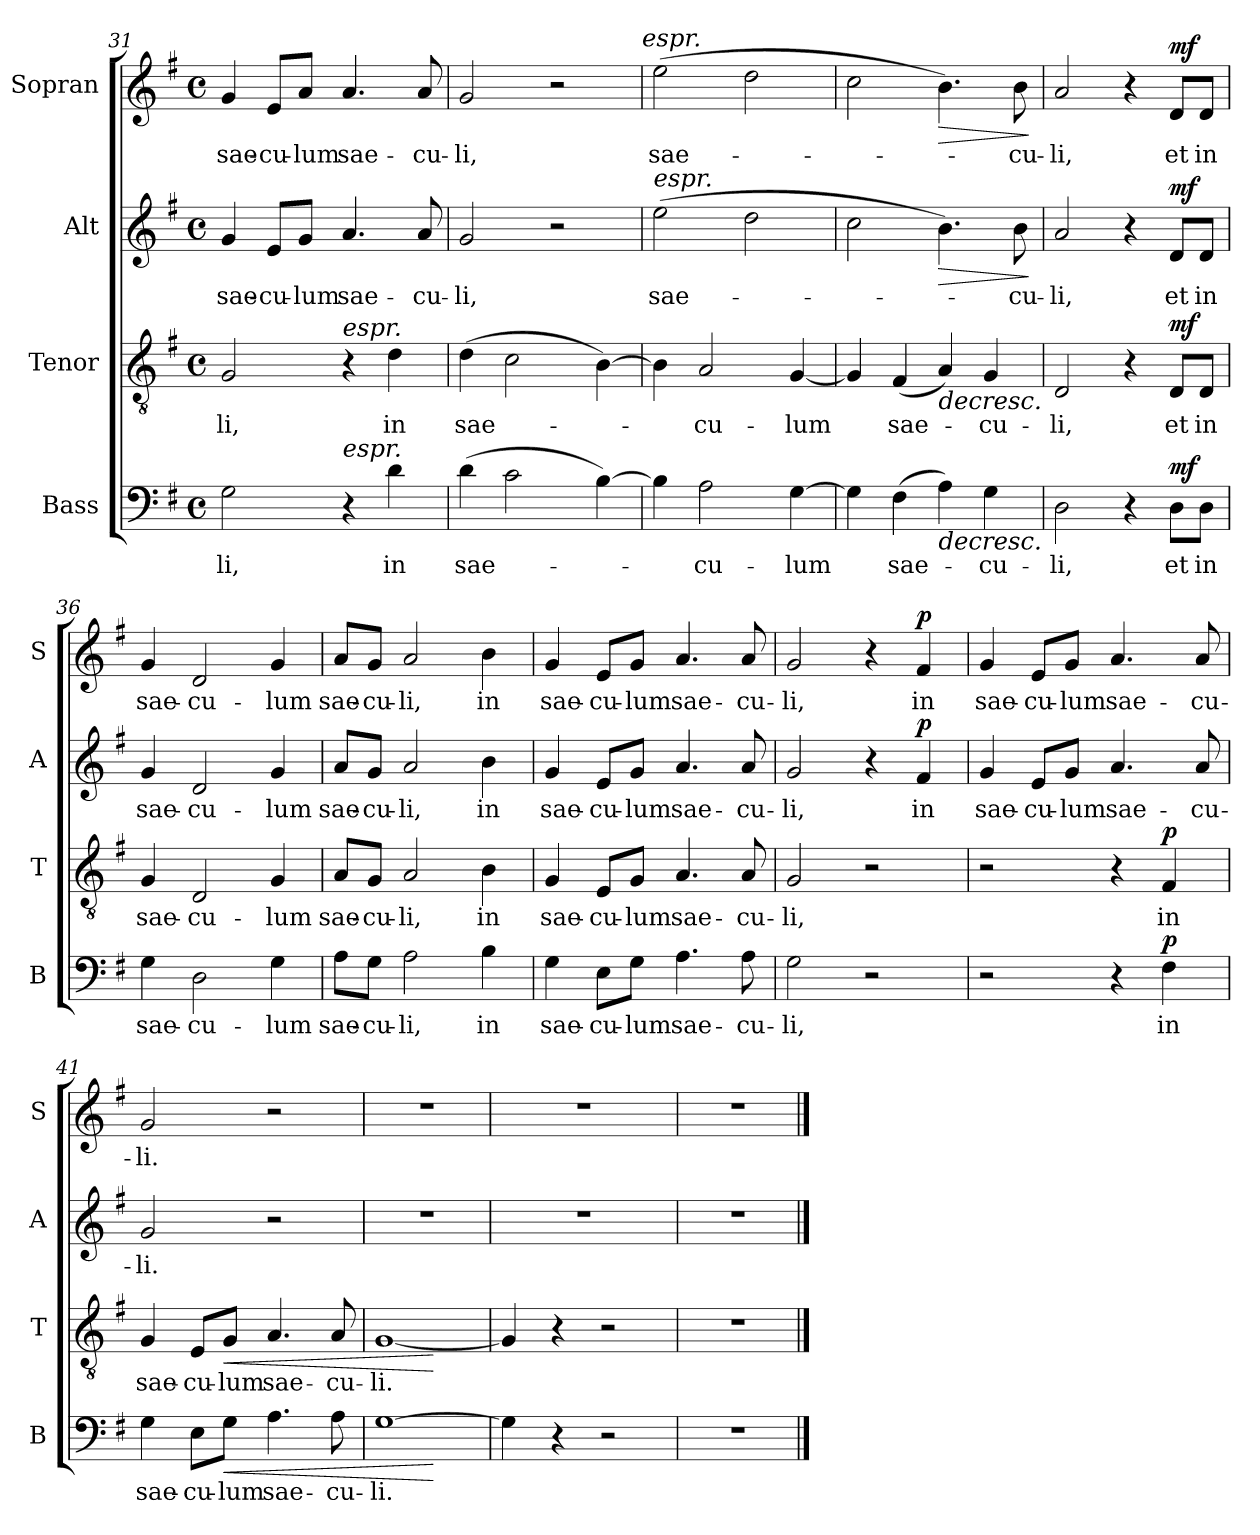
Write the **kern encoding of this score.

**kern	**text	**dynam	**kern	**text	**dynam	**kern	**text	**dynam	**kern	**text	**dynam
*part4	*part4	*part4	*part3	*part3	*part3	*part2	*part2	*part2	*part1	*part1	*part1
*staff4	*staff4	*staff4	*staff3	*staff3	*staff3	*staff2	*staff2	*staff2	*staff1	*staff1	*staff1
*I"Bass	*	*	*I"Tenor	*	*	*I"Alt	*	*	*I"Sopran	*	*
*I'B	*	*	*I'T	*	*	*I'A	*	*	*I'S	*	*
*clefF4	*	*	*clefGv2	*	*	*clefG2	*	*	*clefG2	*	*
*k[f#]	*	*	*k[f#]	*	*	*k[f#]	*	*	*k[f#]	*	*
*G:	*	*	*G:	*	*	*G:	*	*	*G:	*	*
*M4/4	*	*	*M4/4	*	*	*M4/4	*	*	*M4/4	*	*
*met(c)	*	*	*met(c)	*	*	*met(c)	*	*	*met(c)	*	*
=31	=31	=31	=31	=31	=31	=31	=31	=31	=31	=31	=31
!	!LO:LY:b	!	!	!LO:LY:b	!	!	!LO:LY:b	!	!	!LO:LY:b	!
2G\	-li,	.	2G/	-li,	.	4g/	sae-	.	4g/	sae-	.
!	!	!	!	!	!	!	!LO:LY:b	!	!	!LO:LY:b	!
.	.	.	.	.	.	8e/L	-cu-	.	8e/L	-cu-	.
!	!	!	!	!	!	!	!LO:LY:b	!	!	!LO:LY:b	!
.	.	.	.	.	.	8g/J	-lum	.	8a/J	-lum	.
!	!	!	!LO:TX:a:i:t=espr.	!	!	!	!	!	!	!	!
!LO:TX:a:i:t=espr.	!	!	!	!	!	!	!	!	!	!	!
!	!	!	!	!	!	!	!LO:LY:b	!	!	!LO:LY:b	!
4r	.	.	4r	.	.	4.a/	sae-	.	4.a/	sae-	.
!	!LO:LY:b	!	!	!LO:LY:b	!	!	!	!	!	!	!
4d\	in	.	4d\	in	.	.	.	.	.	.	.
!	!	!	!	!	!	!	!LO:LY:b	!	!	!LO:LY:b	!
.	.	.	.	.	.	8a/	-cu-	.	8a/	-cu-	.
=32	=32	=32	=32	=32	=32	=32	=32	=32	=32	=32	=32
!	!LO:LY:b	!	!	!LO:LY:b	!	!	!LO:LY:b	!	!	!LO:LY:b	!
(>4d\	sae-	.	(>4d\	sae-	.	2g/	-li,	.	2g/	-li,	.
2c\	.	.	2c\	.	.	.	.	.	.	.	.
.	.	.	.	.	.	2r	.	.	2r	.	.
[4B\)	.	.	[4B\)	.	.	.	.	.	.	.	.
!	!	!	!	!	!	!	!	!	!LO:TX:a:i:t=espr.	!	!
=33	=33	=33	=33	=33	=33	=33	=33	=33	=33	=33	=33
!	!	!	!	!	!	!LO:TX:a:i:t=espr.	!	!	!	!	!
!	!	!	!	!	!	!	!LO:LY:b	!	!	!LO:LY:b	!
4B\]	.	.	4B\]	.	.	(>2ee\	sae-	.	(>2ee\	sae-	.
!	!LO:LY:b	!	!	!LO:LY:b	!	!	!	!	!	!	!
2A\	-cu-	.	2A/	-cu-	.	.	.	.	.	.	.
.	.	.	.	.	.	2dd\	.	.	2dd\	.	.
!	!LO:LY:b	!	!	!LO:LY:b	!	!	!	!	!	!	!
[4G\	-lum	.	[4G/	-lum	.	.	.	.	.	.	.
!!LO:PB:g=z
=34	=34	=34	=34	=34	=34	=34	=34	=34	=34	=34	=34
4G\]	.	.	4G/]	.	.	2cc\	.	.	2cc\	.	.
!	!LO:LY:b	!	!	!LO:LY:b	!	!	!	!	!	!	!
(>4F#\	sae-	.	(<4F#/	sae-	.	.	.	.	.	.	.
!	!	!LO:HP:b	!	!	!LO:HP:b	!	!	!LO:HP:b	!	!	!LO:HP:b
4A\)	.	>	4A/)	.	>	4.b\)	.	>	4.b\)	.	>
!	!LO:LY:b	!	!	!LO:LY:b	!	!	!	!	!	!	!
4G\	-cu-	.	4G/	-cu-	.	.	.	.	.	.	.
!	!	!	!	!	!	!	!LO:LY:b	!	!	!LO:LY:b	!
.	.	.	.	.	.	8b\	-cu-	.	8b\	-cu-	.
.	.	.	.	.	.	.	.	]	.	.	]
=35	=35	=35	=35	=35	=35	=35	=35	=35	=35	=35	=35
!	!LO:LY:b	!	!	!LO:LY:b	!	!	!LO:LY:b	!	!	!LO:LY:b	!
2D\	-li,	.	2D/	-li,	.	2a/	-li,	.	2a/	-li,	.
4r	.	.	4r	.	.	4r	.	.	4r	.	.
!	!LO:LY:b	!LO:DY:a	!	!LO:LY:b	!LO:DY:a	!	!LO:LY:b	!LO:DY:a	!	!LO:LY:b	!LO:DY:a
8D\L	et	mf	8D/L	et	mf	8d/L	et	mf	8d/L	et	mf
!	!LO:LY:b	!	!	!LO:LY:b	!	!	!LO:LY:b	!	!	!LO:LY:b	!
8D\J	in	.	8D/J	in	.	8d/J	in	.	8d/J	in	.
=36	=36	=36	=36	=36	=36	=36	=36	=36	=36	=36	=36
!	!LO:LY:b	!	!	!LO:LY:b	!	!	!LO:LY:b	!	!	!LO:LY:b	!
4G\	sae-	.	4G/	sae-	.	4g/	sae-	.	4g/	sae-	.
!	!LO:LY:b	!	!	!LO:LY:b	!	!	!LO:LY:b	!	!	!LO:LY:b	!
2D\	-cu-	.	2D/	-cu-	.	2d/	-cu-	.	2d/	-cu-	.
!	!LO:LY:b	!	!	!LO:LY:b	!	!	!LO:LY:b	!	!	!LO:LY:b	!
4G\	-lum	.	4G/	-lum	.	4g/	-lum	.	4g/	-lum	.
=37	=37	=37	=37	=37	=37	=37	=37	=37	=37	=37	=37
!	!LO:LY:b	!	!	!LO:LY:b	!	!	!LO:LY:b	!	!	!LO:LY:b	!
8A\L	sae-	.	8A/L	sae-	.	8a/L	sae-	.	8a/L	sae-	.
!	!LO:LY:b	!	!	!LO:LY:b	!	!	!LO:LY:b	!	!	!LO:LY:b	!
8G\J	-cu-	.	8G/J	-cu-	.	8g/J	-cu-	.	8g/J	-cu-	.
!	!LO:LY:b	!	!	!LO:LY:b	!	!	!LO:LY:b	!	!	!LO:LY:b	!
2A\	-li,	.	2A/	-li,	.	2a/	-li,	.	2a/	-li,	.
!	!LO:LY:b	!	!	!LO:LY:b	!	!	!LO:LY:b	!	!	!LO:LY:b	!
4B\	in	.	4B\	in	.	4b\	in	.	4b\	in	.
=38	=38	=38	=38	=38	=38	=38	=38	=38	=38	=38	=38
!	!LO:LY:b	!	!	!LO:LY:b	!	!	!LO:LY:b	!	!	!LO:LY:b	!
4G\	sae-	.	4G/	sae-	.	4g/	sae-	.	4g/	sae-	.
!	!LO:LY:b	!	!	!LO:LY:b	!	!	!LO:LY:b	!	!	!LO:LY:b	!
8E\L	-cu-	.	8E/L	-cu-	.	8e/L	-cu-	.	8e/L	-cu-	.
!	!LO:LY:b	!	!	!LO:LY:b	!	!	!LO:LY:b	!	!	!LO:LY:b	!
8G\J	-lum	.	8G/J	-lum	.	8g/J	-lum	.	8g/J	-lum	.
!	!LO:LY:b	!	!	!LO:LY:b	!	!	!LO:LY:b	!	!	!LO:LY:b	!
4.A\	sae-	.	4.A/	sae-	.	4.a/	sae-	.	4.a/	sae-	.
!	!LO:LY:b	!	!	!LO:LY:b	!	!	!LO:LY:b	!	!	!LO:LY:b	!
8A\	-cu-	.	8A/	-cu-	.	8a/	-cu-	.	8a/	-cu-	.
!!LO:LB:g=z
=39	=39	=39	=39	=39	=39	=39	=39	=39	=39	=39	=39
!	!LO:LY:b	!	!	!LO:LY:b	!	!	!LO:LY:b	!	!	!LO:LY:b	!
2G\	-li,	.	2G/	-li,	.	2g/	-li,	.	2g/	-li,	.
2r	.	.	2r	.	.	4r	.	.	4r	.	.
!	!	!	!	!	!	!	!LO:LY:b	!LO:DY:a	!	!LO:LY:b	!LO:DY:a
.	.	.	.	.	.	4f#/	in	p	4f#/	in	p
=40	=40	=40	=40	=40	=40	=40	=40	=40	=40	=40	=40
!	!	!	!	!	!	!	!LO:LY:b	!	!	!LO:LY:b	!
2r	.	.	2r	.	.	4g/	sae-	.	4g/	sae-	.
!	!	!	!	!	!	!	!LO:LY:b	!	!	!LO:LY:b	!
.	.	.	.	.	.	8e/L	-cu-	.	8e/L	-cu-	.
!	!	!	!	!	!	!	!LO:LY:b	!	!	!LO:LY:b	!
.	.	.	.	.	.	8g/J	-lum	.	8g/J	-lum	.
!	!	!	!	!	!	!	!LO:LY:b	!	!	!LO:LY:b	!
4r	.	.	4r	.	.	4.a/	sae-	.	4.a/	sae-	.
!	!LO:LY:b	!LO:DY:a	!	!LO:LY:b	!LO:DY:a	!	!	!	!	!	!
4F#\	in	p	4F#/	in	p	.	.	.	.	.	.
!	!	!	!	!	!	!	!LO:LY:b	!	!	!LO:LY:b	!
.	.	.	.	.	.	8a/	-cu-	.	8a/	-cu-	.
=41	=41	=41	=41	=41	=41	=41	=41	=41	=41	=41	=41
!	!LO:LY:b	!	!	!LO:LY:b	!	!	!LO:LY:b	!	!	!LO:LY:b	!
4G\	sae-	.	4G/	sae-	.	2g/	-li.	.	2g/	-li.	.
!	!LO:LY:b	!	!	!LO:LY:b	!	!	!	!	!	!	!
8E\L	-cu-	.	8E/L	-cu-	.	.	.	.	.	.	.
!	!LO:LY:b	!LO:HP:b	!	!LO:LY:b	!LO:HP:b	!	!	!	!	!	!
8G\J	-lum	<	8G/J	-lum	<	.	.	.	.	.	.
!	!LO:LY:b	!	!	!LO:LY:b	!	!	!	!	!	!	!
4.A\	sae-	.	4.A/	sae-	.	2r	.	.	2r	.	.
!	!LO:LY:b	!	!	!LO:LY:b	!	!	!	!	!	!	!
8A\	-cu-	]	8A/	-cu-	]	.	.	.	.	.	.
=42	=42	=42	=42	=42	=42	=42	=42	=42	=42	=42	=42
!	!LO:LY:b	!	!	!LO:LY:b	!	!	!	!	!	!	!
[1G	-li.	.	[1G	-li.	.	1r	.	.	1r	.	.
.	.	[	.	.	[	.	.	.	.	.	.
=43	=43	=43	=43	=43	=43	=43	=43	=43	=43	=43	=43
4G\]	.	.	4G/]	.	.	1r	.	.	1r	.	.
4r	.	.	4r	.	.	.	.	.	.	.	.
2r	.	.	2r	.	.	.	.	.	.	.	.
=44	=44	=44	=44	=44	=44	=44	=44	=44	=44	=44	=44
1r	.	.	1r	.	.	1r	.	.	1r	.	.
==	==	==	==	==	==	==	==	==	==	==	==
*-	*-	*-	*-	*-	*-	*-	*-	*-	*-	*-	*-
